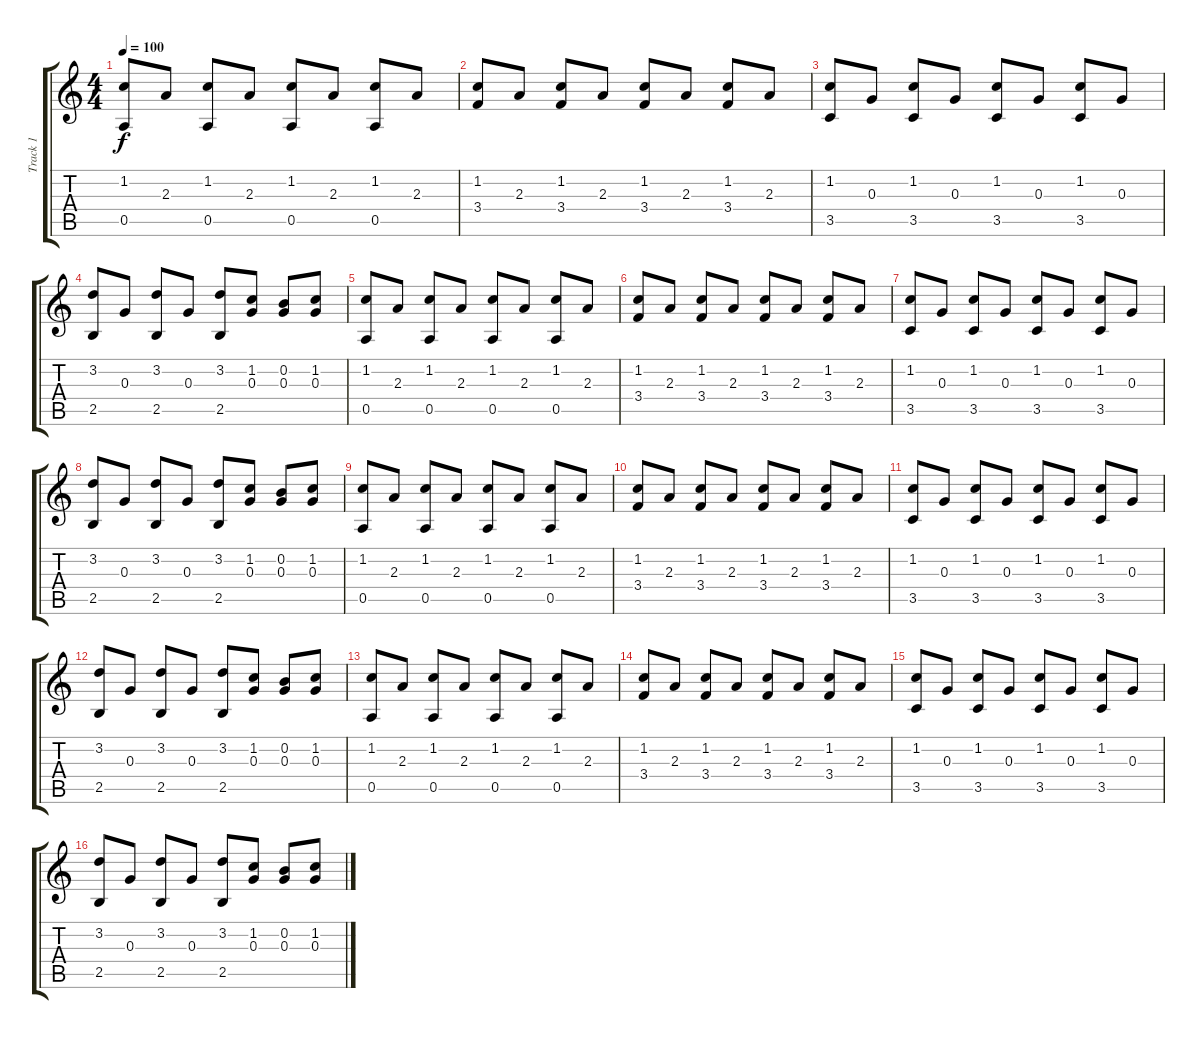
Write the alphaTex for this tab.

\track ("Track 1" "Track 1") {instrument acousticguitarsteel}
\staff {score tabs}
\tuning (E4 B3 G3 D3 A2 E2) {hide}
\ts (4 4)
\tempo 100
\clef g2
\ks c
(1.2 0.5).8{dy f} 2.3.8 (1.2 0.5).8 2.3.8 (1.2 0.5).8 2.3.8 (1.2 0.5).8 2.3.8 |
(1.2 3.4).8 2.3.8 (1.2 3.4).8 2.3.8 (1.2 3.4).8 2.3.8 (1.2 3.4).8 2.3.8 |
(1.2 3.5).8 0.3.8 (1.2 3.5).8 0.3.8 (1.2 3.5).8 0.3.8 (1.2 3.5).8 0.3.8 |
(3.2 2.5).8 0.3.8 (3.2 2.5).8 0.3.8 (3.2 2.5).8 (1.2 0.3).8 (0.2 0.3).8 (1.2 0.3).8 |
(1.2 0.5).8 2.3.8 (1.2 0.5).8 2.3.8 (1.2 0.5).8 2.3.8 (1.2 0.5).8 2.3.8 |
(1.2 3.4).8 2.3.8 (1.2 3.4).8 2.3.8 (1.2 3.4).8 2.3.8 (1.2 3.4).8 2.3.8 |
(1.2 3.5).8 0.3.8 (1.2 3.5).8 0.3.8 (1.2 3.5).8 0.3.8 (1.2 3.5).8 0.3.8 |
(3.2 2.5).8 0.3.8 (3.2 2.5).8 0.3.8 (3.2 2.5).8 (1.2 0.3).8 (0.2 0.3).8 (1.2 0.3).8 |
(1.2 0.5).8 2.3.8 (1.2 0.5).8 2.3.8 (1.2 0.5).8 2.3.8 (1.2 0.5).8 2.3.8 |
(1.2 3.4).8 2.3.8 (1.2 3.4).8 2.3.8 (1.2 3.4).8 2.3.8 (1.2 3.4).8 2.3.8 |
(1.2 3.5).8 0.3.8 (1.2 3.5).8 0.3.8 (1.2 3.5).8 0.3.8 (1.2 3.5).8 0.3.8 |
(3.2 2.5).8 0.3.8 (3.2 2.5).8 0.3.8 (3.2 2.5).8 (1.2 0.3).8 (0.2 0.3).8 (1.2 0.3).8 |
(1.2 0.5).8 2.3.8 (1.2 0.5).8 2.3.8 (1.2 0.5).8 2.3.8 (1.2 0.5).8 2.3.8 |
(1.2 3.4).8 2.3.8 (1.2 3.4).8 2.3.8 (1.2 3.4).8 2.3.8 (1.2 3.4).8 2.3.8 |
(1.2 3.5).8 0.3.8 (1.2 3.5).8 0.3.8 (1.2 3.5).8 0.3.8 (1.2 3.5).8 0.3.8 |
(3.2 2.5).8 0.3.8 (3.2 2.5).8 0.3.8 (3.2 2.5).8 (1.2 0.3).8 (0.2 0.3).8 (1.2 0.3).8
